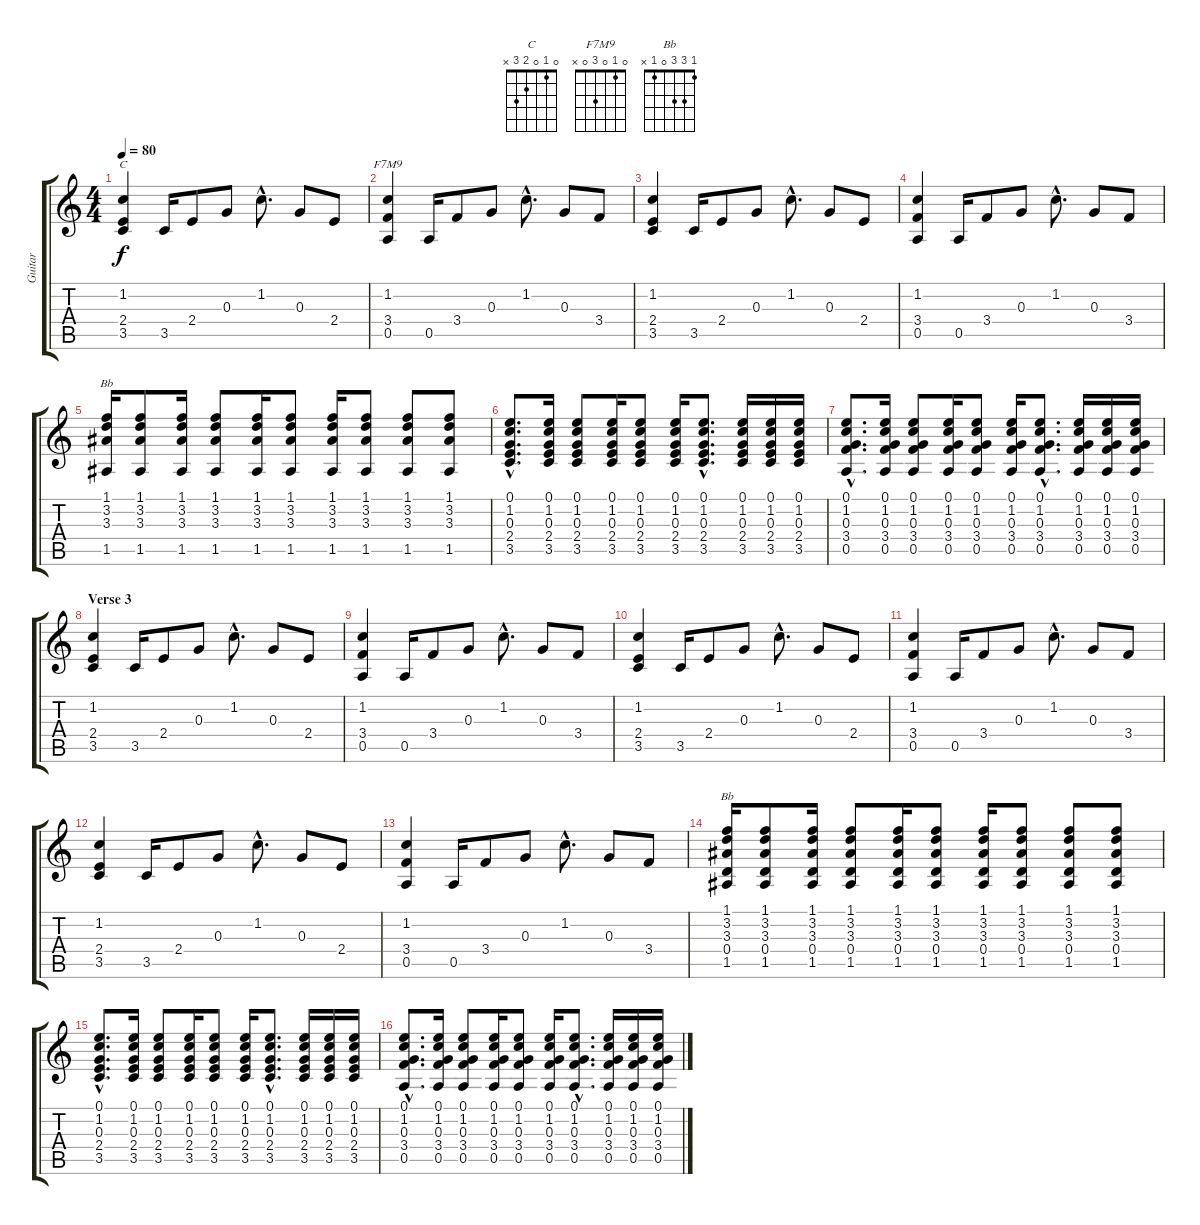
\track ("Guitar" "Guitar") {instrument acousticguitarsteel}
\staff {score tabs}
\tuning (E4 B3 G3 D3 A2 E2) {hide}
\chord ("C" 0 1 0 2 3 x)
\chord ("F7M9" 0 1 0 3 0 x)
\chord ("Bb" 1 3 3 x 1 x)
\chord ("Bb" 1 3 3 0 1 x)
\ts (4 4)
\tempo 80
\clef g2
\ks c
(1.2 2.4 3.5).4{ch "C" dy f} 3.5.16 2.4.8 0.3.8 1.2{hac}.8{d} 0.3.8 2.4.8 |
(1.2 3.4 0.5).4{ch "F7M9"} 0.5.16 3.4.8 0.3.8 1.2{hac}.8{d} 0.3.8 3.4.8 |
(1.2 2.4 3.5).4 3.5.16 2.4.8 0.3.8 1.2{hac}.8{d} 0.3.8 2.4.8 |
(1.2 3.4 0.5).4 0.5.16 3.4.8 0.3.8 1.2{hac}.8{d} 0.3.8 3.4.8 |
(1.1 3.2 3.3 1.5).16{ch "Bb"} (1.1 3.2 3.3 1.5).8 (1.1 3.2 3.3 1.5).16 (1.1 3.2 3.3 1.5).8 (1.1 3.2 3.3 1.5).16 (1.1 3.2 3.3 1.5).8 (1.1 3.2 3.3 1.5).16 (1.1 3.2 3.3 1.5).8 (1.1 3.2 3.3 1.5).8 (1.1 3.2 3.3 1.5).8 |
(0.1{hac} 1.2{hac} 0.3{hac} 2.4{hac} 3.5{hac}).8{d} (0.1 1.2 0.3 2.4 3.5).16 (0.1 1.2 0.3 2.4 3.5).8 (0.1 1.2 0.3 2.4 3.5).16 (0.1 1.2 0.3 2.4 3.5).8 (0.1 1.2 0.3 2.4 3.5).16 (0.1{hac} 1.2{hac} 0.3{hac} 2.4{hac} 3.5{hac}).8{d} (0.1 1.2 0.3 2.4 3.5).16 (0.1 1.2 0.3 2.4 3.5).16 (0.1 1.2 0.3 2.4 3.5).16 |
(0.1{hac} 1.2{hac} 0.3{hac} 3.4{hac} 0.5{hac}).8{d} (0.1 1.2 0.3 3.4 0.5).16 (0.1 1.2 0.3 3.4 0.5).8 (0.1 1.2 0.3 3.4 0.5).16 (0.1 1.2 0.3 3.4 0.5).8 (0.1 1.2 0.3 3.4 0.5).16 (0.1{hac} 1.2{hac} 0.3{hac} 3.4{hac} 0.5{hac}).8{d} (0.1 1.2 0.3 3.4 0.5).16 (0.1 1.2 0.3 3.4 0.5).16 (0.1 1.2 0.3 3.4 0.5).16 |
\section ("" "Verse 3")
(1.2 2.4 3.5).4 3.5.16 2.4.8 0.3.8 1.2{hac}.8{d} 0.3.8 2.4.8 |
(1.2 3.4 0.5).4 0.5.16 3.4.8 0.3.8 1.2{hac}.8{d} 0.3.8 3.4.8 |
(1.2 2.4 3.5).4 3.5.16 2.4.8 0.3.8 1.2{hac}.8{d} 0.3.8 2.4.8 |
(1.2 3.4 0.5).4 0.5.16 3.4.8 0.3.8 1.2{hac}.8{d} 0.3.8 3.4.8 |
(1.2 2.4 3.5).4 3.5.16 2.4.8 0.3.8 1.2{hac}.8{d} 0.3.8 2.4.8 |
(1.2 3.4 0.5).4 0.5.16 3.4.8 0.3.8 1.2{hac}.8{d} 0.3.8 3.4.8 |
(1.1 3.2 3.3 0.4 1.5).16{ch "Bb"} (1.1 3.2 3.3 0.4 1.5).8 (1.1 3.2 3.3 0.4 1.5).16 (1.1 3.2 3.3 0.4 1.5).8 (1.1 3.2 3.3 0.4 1.5).16 (1.1 3.2 3.3 0.4 1.5).8 (1.1 3.2 3.3 0.4 1.5).16 (1.1 3.2 3.3 0.4 1.5).8 (1.1 3.2 3.3 0.4 1.5).8 (1.1 3.2 3.3 0.4 1.5).8 |
(0.1{hac} 1.2{hac} 0.3{hac} 2.4{hac} 3.5{hac}).8{d} (0.1 1.2 0.3 2.4 3.5).16 (0.1 1.2 0.3 2.4 3.5).8 (0.1 1.2 0.3 2.4 3.5).16 (0.1 1.2 0.3 2.4 3.5).8 (0.1 1.2 0.3 2.4 3.5).16 (0.1{hac} 1.2{hac} 0.3{hac} 2.4{hac} 3.5{hac}).8{d} (0.1 1.2 0.3 2.4 3.5).16 (0.1 1.2 0.3 2.4 3.5).16 (0.1 1.2 0.3 2.4 3.5).16 |
(0.1{hac} 1.2{hac} 0.3{hac} 3.4{hac} 0.5{hac}).8{d} (0.1 1.2 0.3 3.4 0.5).16 (0.1 1.2 0.3 3.4 0.5).8 (0.1 1.2 0.3 3.4 0.5).16 (0.1 1.2 0.3 3.4 0.5).8 (0.1 1.2 0.3 3.4 0.5).16 (0.1{hac} 1.2{hac} 0.3{hac} 3.4{hac} 0.5{hac}).8{d} (0.1 1.2 0.3 3.4 0.5).16 (0.1 1.2 0.3 3.4 0.5).16 (0.1 1.2 0.3 3.4 0.5).16
